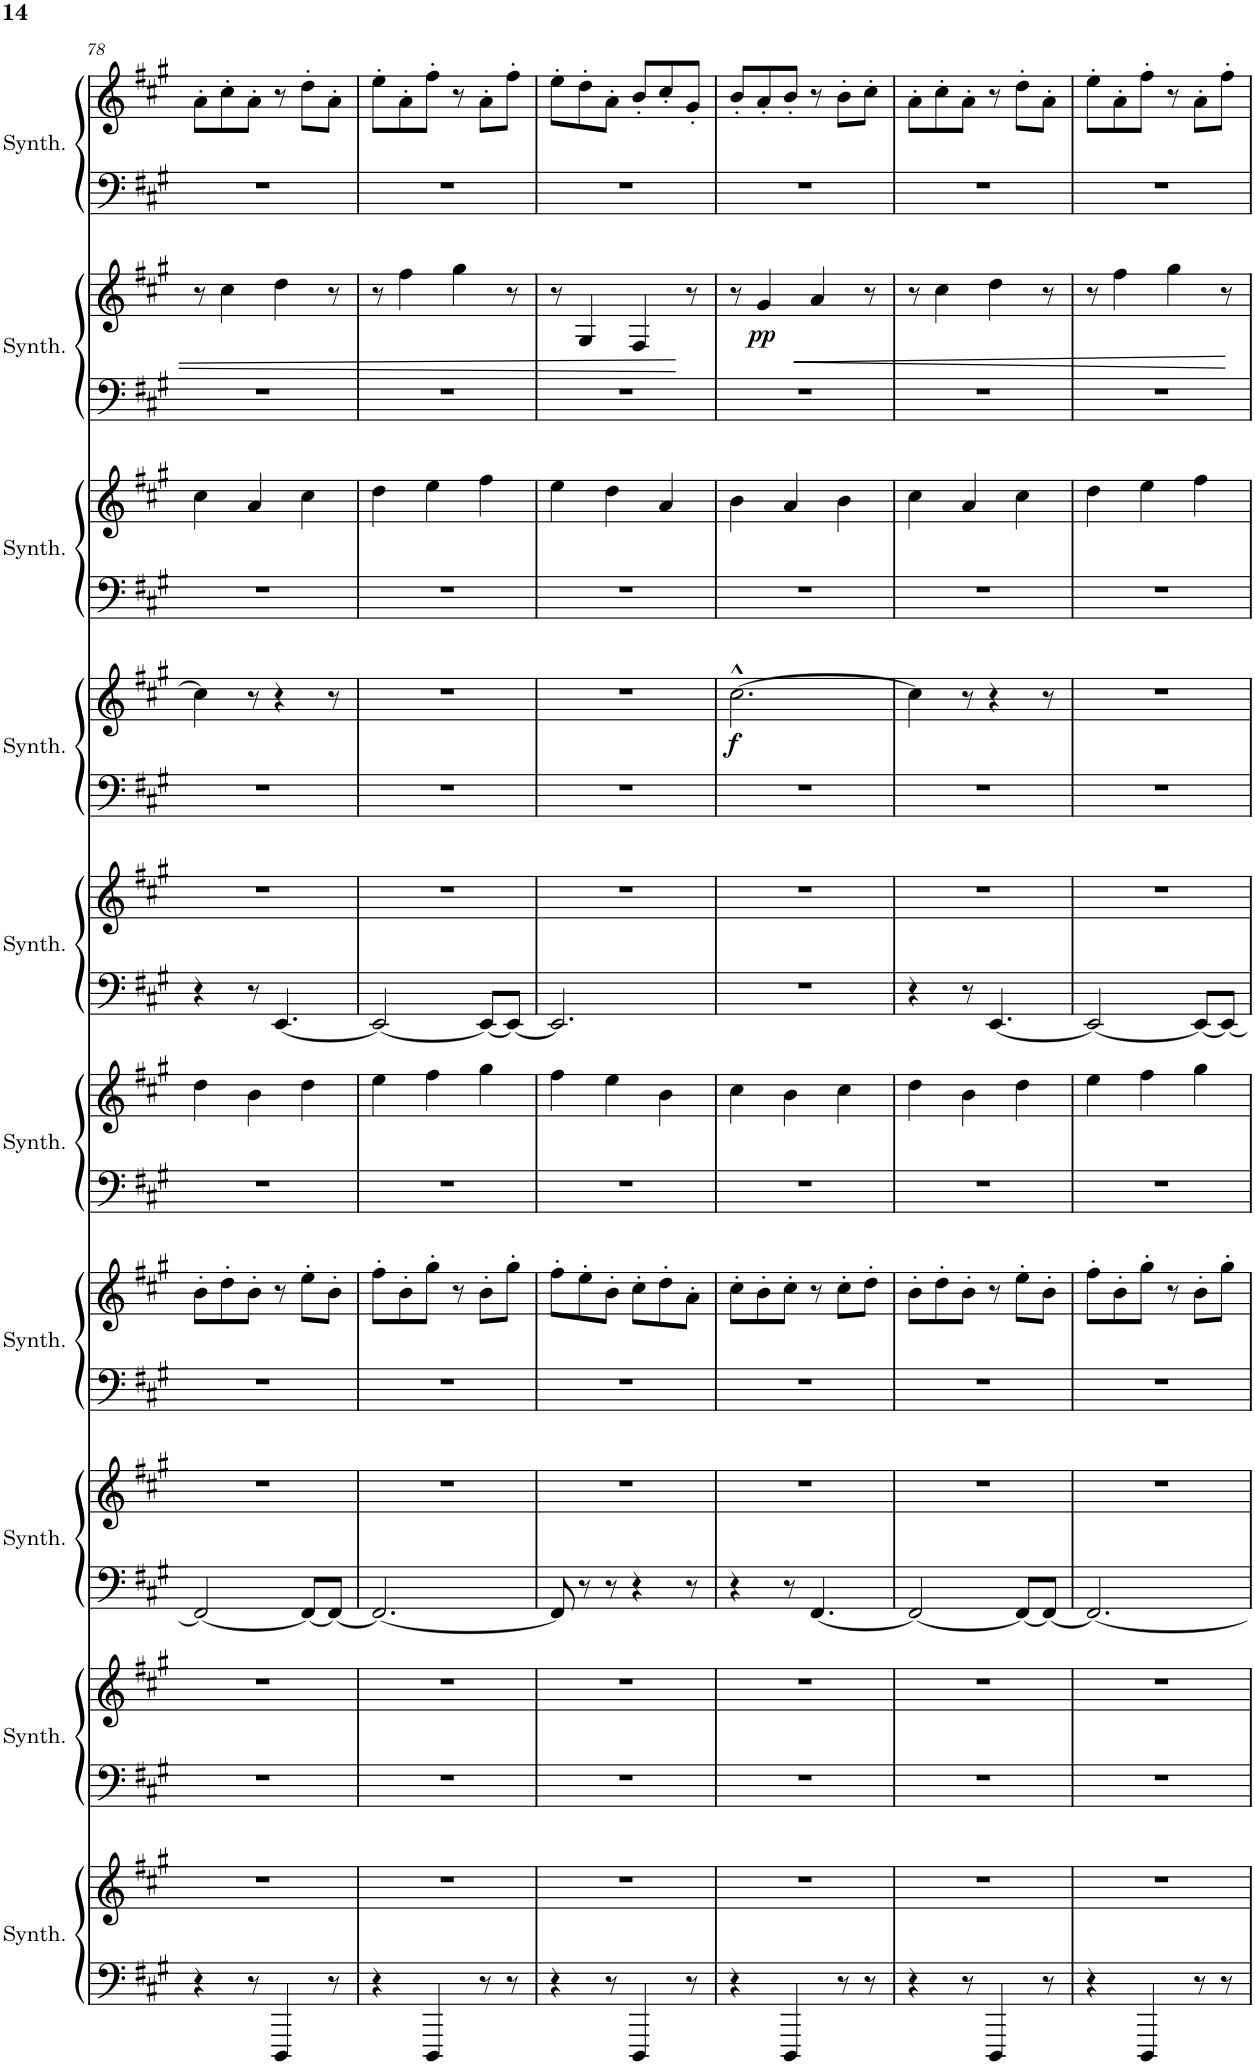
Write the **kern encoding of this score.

**kern	**kern	**kern	**kern	**kern	**kern	**kern	**kern	**kern	**kern	**kern	**kern	**kern	**kern	**dynam	**kern	**kern	**kern	**kern	**dynam	**kern	**kern
*part10	*part10	*part9	*part9	*part8	*part8	*part7	*part7	*part6	*part6	*part5	*part5	*part4	*part4	*part4	*part3	*part3	*part2	*part2	*part2	*part1	*part1
*staff20	*staff19	*staff18	*staff17	*staff16	*staff15	*staff14	*staff13	*staff12	*staff11	*staff10	*staff9	*staff8	*staff7	*staff7/8	*staff6	*staff5	*staff4	*staff3	*staff3/4	*staff2	*staff1
*I"Crystal Synthesizer	*	*I"Saw Synthesizer	*	*I"Bass Synthesizer	*	*I"Pad Synthesizer	*	*I"Metallic Synthesizer	*	*I"Atmosphere Synthesizer	*	*I"Goblins Synthesizer	*	*	*I"Choir Synthesizer	*	*I"Bowed Synthesizer	*	*	*I"String Synthesizer	*
*I'Synth.	*	*I'Synth.	*	*I'Synth.	*	*I'Synth.	*	*I'Synth.	*	*I'Synth.	*	*I'Synth.	*	*	*I'Synth.	*	*I'Synth.	*	*	*I'Synth.	*
!!LO:PB:g=z
*clefF4	*clefG2	*clefF4	*clefG2	*clefF4	*clefG2	*clefF4	*clefG2	*clefF4	*clefG2	*clefF4	*clefG2	*clefF4	*clefG2	*	*clefF4	*clefG2	*clefF4	*clefG2	*	*clefF4	*clefG2
*k[f#c#g#]	*k[f#c#g#]	*k[f#c#g#]	*k[f#c#g#]	*k[f#c#g#]	*k[f#c#g#]	*k[f#c#g#]	*k[f#c#g#]	*k[f#c#g#]	*k[f#c#g#]	*k[f#c#g#]	*k[f#c#g#]	*k[f#c#g#]	*k[f#c#g#]	*	*k[f#c#g#]	*k[f#c#g#]	*k[f#c#g#]	*k[f#c#g#]	*	*k[f#c#g#]	*k[f#c#g#]
*M6/8	*M6/8	*M6/8	*M6/8	*M6/8	*M6/8	*M6/8	*M6/8	*M6/8	*M6/8	*M6/8	*M6/8	*M6/8	*M6/8	*	*M6/8	*M6/8	*M6/8	*M6/8	*	*M6/8	*M6/8
=78	=78	=78	=78	=78	=78	=78	=78	=78	=78	=78	=78	=78	=78	=78	=78	=78	=78	=78	=78	=78	=78
4r	2.r	2.r	2.r	2FF#/_	2.r	2.r	8b'\L	2.r	4dd\	4r	2.r	2.r	4cc#\]	.	2.r	4cc#\	2.r	8r	.	2.r	8a'\L
.	.	.	.	.	.	.	8dd'\	.	.	.	.	.	.	.	.	.	.	4cc#\	.	.	8cc#'\
8r	.	.	.	.	.	.	8b'\J	.	4b\	8r	.	.	8r	.	.	4a/	.	.	.	.	8a'\J
4DDD/	.	.	.	.	.	.	8r	.	.	[4.EE/	.	.	4r	.	.	.	.	4dd\	.	.	8r
.	.	.	.	8FF#/L_	.	.	8ee'\L	.	4dd\	.	.	.	.	.	.	4cc#\	.	.	.	.	8dd'\L
8r	.	.	.	8FF#/J_	.	.	8b'\J	.	.	.	.	.	8r	.	.	.	.	8r	.	.	8a'\J
=79	=79	=79	=79	=79	=79	=79	=79	=79	=79	=79	=79	=79	=79	=79	=79	=79	=79	=79	=79	=79	=79
4r	2.r	2.r	2.r	2.FF#/_	2.r	2.r	8ff#'\L	2.r	4ee\	2EE/_	2.r	2.r	2.r	.	2.r	4dd\	2.r	8r	.	2.r	8ee'\L
.	.	.	.	.	.	.	8b'\	.	.	.	.	.	.	.	.	.	.	4ff#\	.	.	8a'\
4DDD/	.	.	.	.	.	.	8gg#'\J	.	4ff#\	.	.	.	.	.	.	4ee\	.	.	.	.	8ff#'\J
.	.	.	.	.	.	.	8r	.	.	.	.	.	.	.	.	.	.	4gg#\	.	.	8r
8r	.	.	.	.	.	.	8b'\L	.	4gg#\	8EE/L_	.	.	.	.	.	4ff#\	.	.	.	.	8a'\L
8r	.	.	.	.	.	.	8gg#'\J	.	.	8EE/J_	.	.	.	.	.	.	.	8r	.	.	8ff#'\J
=80	=80	=80	=80	=80	=80	=80	=80	=80	=80	=80	=80	=80	=80	=80	=80	=80	=80	=80	=80	=80	=80
4r	2.r	2.r	2.r	8FF#/]	2.r	2.r	8ff#'\L	2.r	4ff#\	2.EE/]	2.r	2.r	2.r	.	2.r	4ee\	2.r	8r	.	2.r	8ee'\L
.	.	.	.	8r	.	.	8ee'\	.	.	.	.	.	.	.	.	.	.	4G#/	.	.	8dd'\
8r	.	.	.	8r	.	.	8b'\J	.	4ee\	.	.	.	.	.	.	4dd\	.	.	.	.	8a'\J
4DDD/	.	.	.	4r	.	.	8cc#'\L	.	.	.	.	.	.	.	.	.	.	4F#/	.	.	8b'/L
.	.	.	.	.	.	.	8dd'\	.	4b\	.	.	.	.	.	.	4a/	.	.	.	.	8cc#'/
8r	.	.	.	8r	.	.	8a'\J	.	.	.	.	.	.	.	.	.	.	8r	.	.	8g#'/J
=81	=81	=81	=81	=81	=81	=81	=81	=81	=81	=81	=81	=81	=81	=81	=81	=81	=81	=81	=81	=81	=81
!	!	!	!	!	!	!	!	!	!	!	!	!	!	!LO:DY:b	!	!	!	!	!	!	!
4r	2.r	2.r	2.r	4r	2.r	2.r	8cc#'\L	2.r	4cc#\	2.r	2.r	2.r	[2.cc#^^\	f	2.r	4b\	2.r	8r	.	2.r	8b'/L
!	!	!	!	!	!	!	!	!	!	!	!	!	!	!	!	!	!	!	!LO:DY:b	!	!
.	.	.	.	.	.	.	8b'\	.	.	.	.	.	.	.	.	.	.	4g#/	pp	.	8a'/
4DDD/	.	.	.	8r	.	.	8cc#'\J	.	4b\	.	.	.	.	.	.	4a/	.	.	.	.	8b'/J
.	.	.	.	[4.FF#/	.	.	8r	.	.	.	.	.	.	.	.	.	.	4a/	.	.	8r
8r	.	.	.	.	.	.	8cc#'\L	.	4cc#\	.	.	.	.	.	.	4b\	.	.	.	.	8b'\L
8r	.	.	.	.	.	.	8dd'\J	.	.	.	.	.	.	.	.	.	.	8r	.	.	8cc#'\J
=82	=82	=82	=82	=82	=82	=82	=82	=82	=82	=82	=82	=82	=82	=82	=82	=82	=82	=82	=82	=82	=82
4r	2.r	2.r	2.r	2FF#/_	2.r	2.r	8b'\L	2.r	4dd\	4r	2.r	2.r	4cc#\]	.	2.r	4cc#\	2.r	8r	.	2.r	8a'\L
.	.	.	.	.	.	.	8dd'\	.	.	.	.	.	.	.	.	.	.	4cc#\	.	.	8cc#'\
8r	.	.	.	.	.	.	8b'\J	.	4b\	8r	.	.	8r	.	.	4a/	.	.	.	.	8a'\J
4DDD/	.	.	.	.	.	.	8r	.	.	[4.EE/	.	.	4r	.	.	.	.	4dd\	.	.	8r
.	.	.	.	8FF#/L_	.	.	8ee'\L	.	4dd\	.	.	.	.	.	.	4cc#\	.	.	.	.	8dd'\L
8r	.	.	.	8FF#/J_	.	.	8b'\J	.	.	.	.	.	8r	.	.	.	.	8r	.	.	8a'\J
=83	=83	=83	=83	=83	=83	=83	=83	=83	=83	=83	=83	=83	=83	=83	=83	=83	=83	=83	=83	=83	=83
4r	2.r	2.r	2.r	2.FF#/_	2.r	2.r	8ff#'\L	2.r	4ee\	2EE/_	2.r	2.r	2.r	.	2.r	4dd\	2.r	8r	.	2.r	8ee'\L
.	.	.	.	.	.	.	8b'\	.	.	.	.	.	.	.	.	.	.	4ff#\	.	.	8a'\
4DDD/	.	.	.	.	.	.	8gg#'\J	.	4ff#\	.	.	.	.	.	.	4ee\	.	.	.	.	8ff#'\J
.	.	.	.	.	.	.	8r	.	.	.	.	.	.	.	.	.	.	4gg#\	.	.	8r
8r	.	.	.	.	.	.	8b'\L	.	4gg#\	8EE/L_	.	.	.	.	.	4ff#\	.	.	.	.	8a'\L
8r	.	.	.	.	.	.	8gg#'\J	.	.	8EE/J_	.	.	.	.	.	.	.	8r	.	.	8ff#'\J
=	=	=	=	=	=	=	=	=	=	=	=	=	=	=	=	=	=	=	=	=	=
*-	*-	*-	*-	*-	*-	*-	*-	*-	*-	*-	*-	*-	*-	*-	*-	*-	*-	*-	*-	*-	*-
